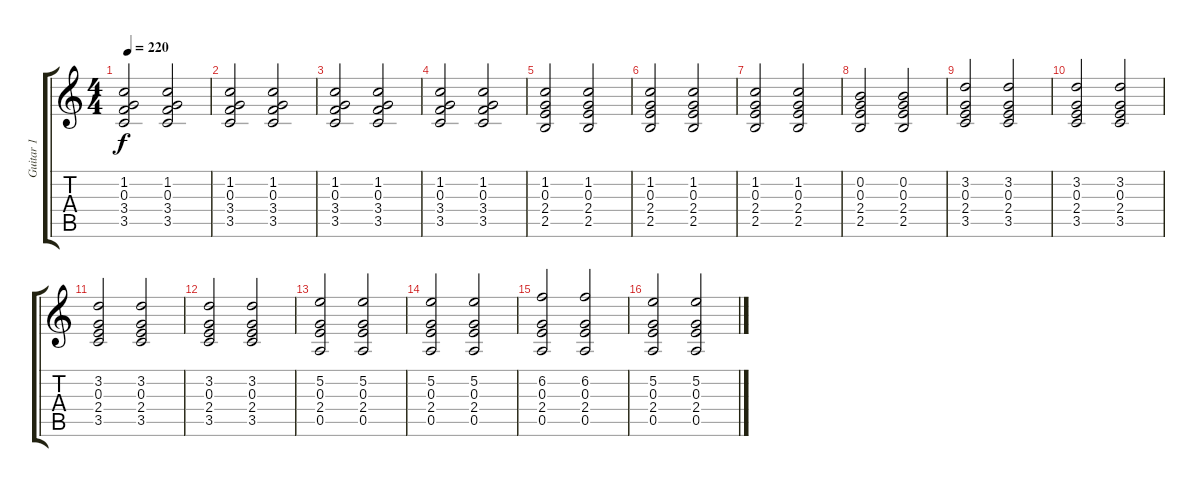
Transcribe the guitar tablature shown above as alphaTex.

\track ("Guitar 1" "Guitar 1") {instrument acousticguitarsteel}
\staff {score tabs}
\tuning (E4 B3 G3 D3 A2 E2) {hide}
\ts (4 4)
\tempo 220
\clef g2
\ks c
(1.2 0.3 3.4 3.5).2{dy f} (1.2 0.3 3.4 3.5).2 |
(1.2 0.3 3.4 3.5).2 (1.2 0.3 3.4 3.5).2 |
(1.2 0.3 3.4 3.5).2 (1.2 0.3 3.4 3.5).2 |
(1.2 0.3 3.4 3.5).2 (1.2 0.3 3.4 3.5).2 |
(1.2 0.3 2.4 2.5).2 (1.2 0.3 2.4 2.5).2 |
(1.2 0.3 2.4 2.5).2 (1.2 0.3 2.4 2.5).2 |
(1.2 0.3 2.4 2.5).2 (1.2 0.3 2.4 2.5).2 |
(0.2 0.3 2.4 2.5).2 (0.2 0.3 2.4 2.5).2 |
(3.2 0.3 2.4 3.5).2 (3.2 0.3 2.4 3.5).2 |
(3.2 0.3 2.4 3.5).2 (3.2 0.3 2.4 3.5).2 |
(3.2 0.3 2.4 3.5).2 (3.2 0.3 2.4 3.5).2 |
(3.2 0.3 2.4 3.5).2 (3.2 0.3 2.4 3.5).2 |
(5.2 0.3 2.4 0.5).2 (5.2 0.3 2.4 0.5).2 |
(5.2 0.3 2.4 0.5).2 (5.2 0.3 2.4 0.5).2 |
(6.2 0.3 2.4 0.5).2 (6.2 0.3 2.4 0.5).2 |
(5.2 0.3 2.4 0.5).2 (5.2 0.3 2.4 0.5).2
